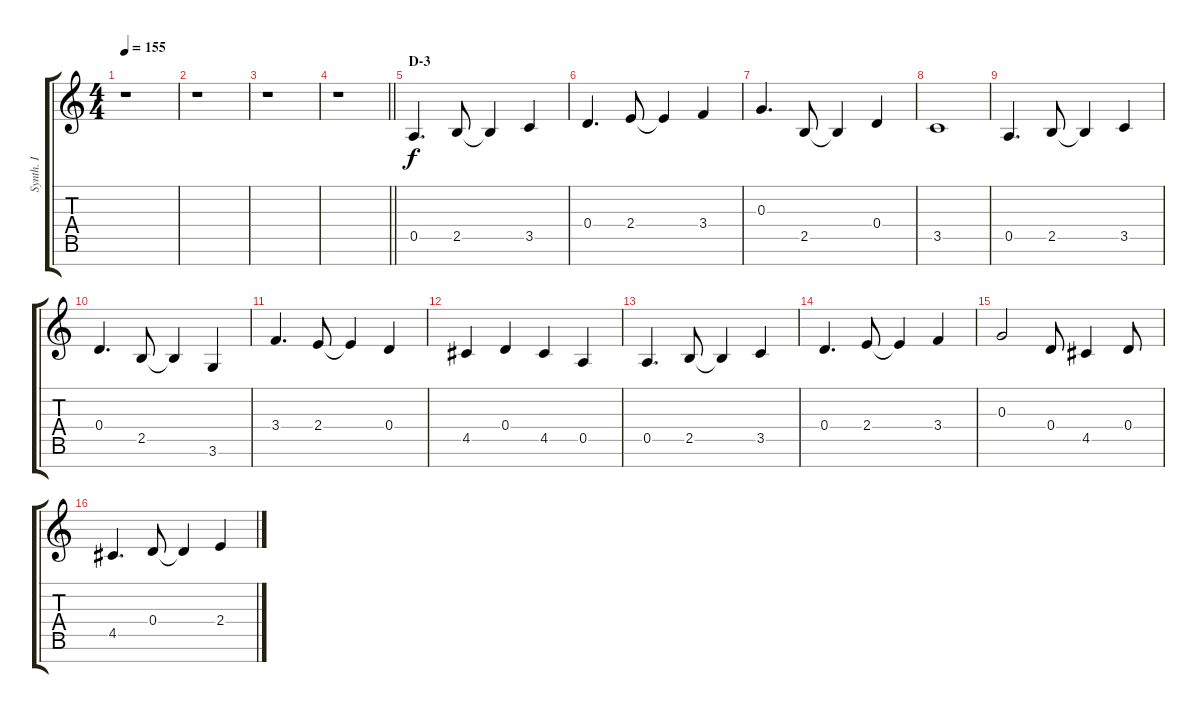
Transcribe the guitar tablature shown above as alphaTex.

\track ("Synth. I" "Synth. I") {instrument fx5brightness}
\staff {score tabs}
\tuning (E5 B4 G4 D4 A3 E3 B2) {hide}
\ts (4 4)
\tempo 155
\clef g2
\ks c
r.1{dy f} |
r.1 |
r.1 |
\barLineRight lightlight
r.1 |
\section ("" "D-3")
0.5.4{d} 2.5.8 2.5{t}.4 3.5.4 |
0.4.4{d} 2.4.8 2.4{t}.4 3.4.4 |
0.3.4{d} 2.5.8 2.5{t}.4 0.4.4 |
3.5.1 |
0.5.4{d} 2.5.8 2.5{t}.4 3.5.4 |
0.4.4{d} 2.5.8 2.5{t}.4 3.6.4 |
3.4.4{d} 2.4.8 2.4{t}.4 0.4.4 |
4.5.4 0.4.4 4.5.4 0.5.4 |
0.5.4{d} 2.5.8 2.5{t}.4 3.5.4 |
0.4.4{d} 2.4.8 2.4{t}.4 3.4.4 |
0.3.2 0.4.8 4.5.4 0.4.8 |
4.5.4{d} 0.4.8 0.4{t}.4 2.4.4
